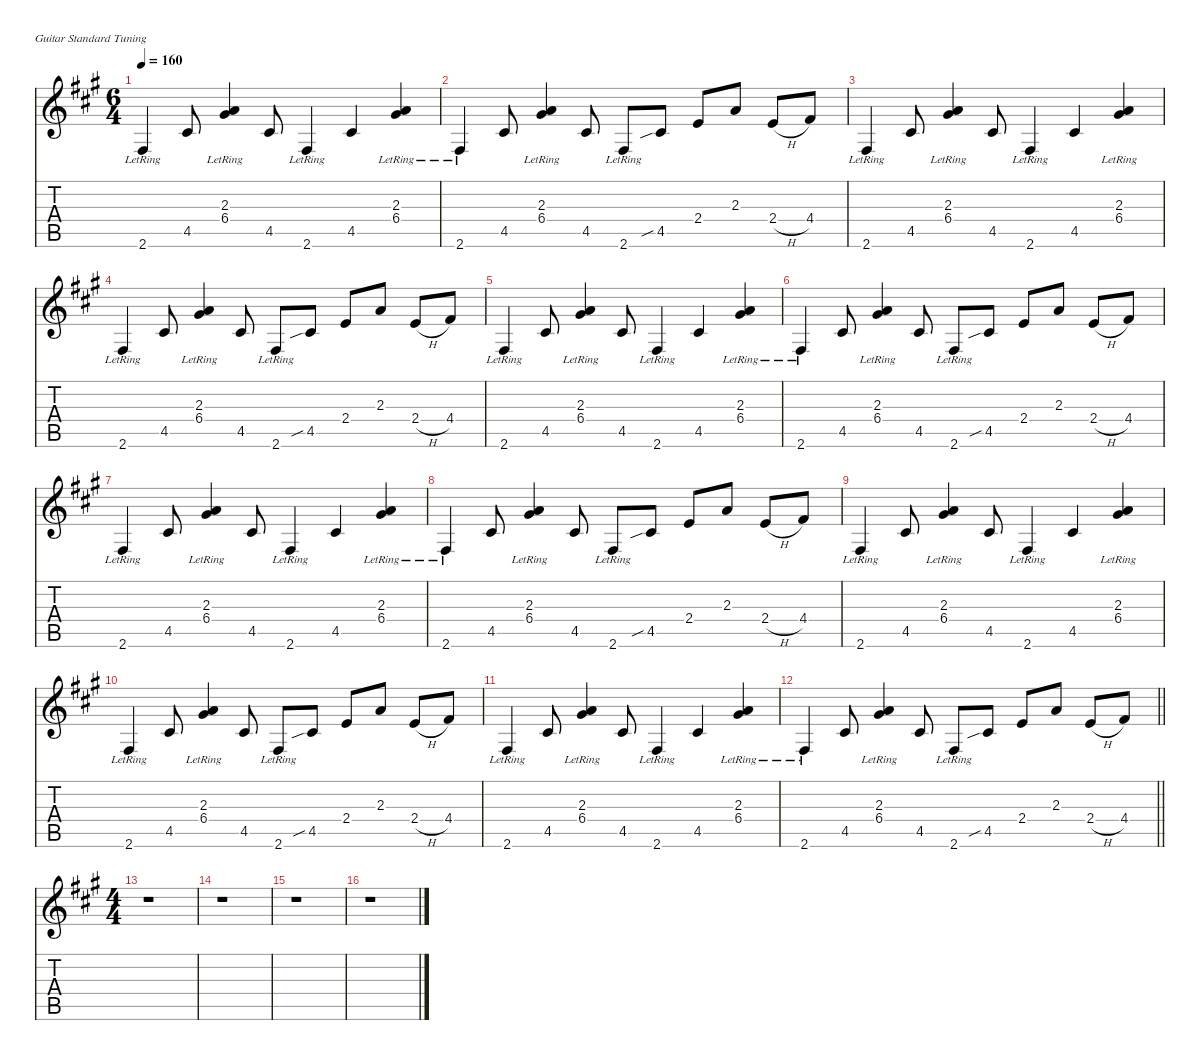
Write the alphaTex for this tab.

\defaultSystemsLayout 4
\hideDynamics
\bracketExtendMode nobrackets
\singleTrackTrackNamePolicy hidden
\multiTrackTrackNamePolicy hidden
\firstSystemTrackNameMode fullname
\firstSystemTrackNameOrientation horizontal
\otherSystemsTrackNameOrientation horizontal
\track ("Clean guitar" "jz.guit.") {defaultSystemsLayout 4 instrument electricguitarjazz}
\staff {score tabs}
\tuning (E4 B3 G3 D3 A2 E2)
\ts (6 4)
\tempo 160
\clef g2
\ks f#minor
2.6{lr acc #}.4{dy f beam Up} 4.5{acc #}.8{beam Up} (2.3{lr acc forcenatural} 6.4{lr acc #}).4{beam Up} 4.5{acc #}.8{beam Up} 2.6{lr acc #}.4{beam Up} 4.5{acc #}.4{beam Up} (2.3{lr acc forcenatural} 6.4{lr acc #}).4{beam Up} |
2.6{lr acc #}.4{beam Up} 4.5{acc #}.8{beam Up} (2.3{lr acc forcenatural} 6.4{lr acc #}).4{beam Up} 4.5{acc #}.8{beam Up} 2.6{lr acc #}.8{beam Up} 4.5{sib acc #}.8{beam Up} 2.4{acc forcenatural}.8{beam Up} 2.3{acc forcenatural}.8{beam Up} 2.4{h acc forcenatural}.8{beam Up} 4.4{acc #}.8{beam Up} |
2.6{lr acc #}.4{beam Up} 4.5{acc #}.8{beam Up} (2.3{lr acc forcenatural} 6.4{lr acc #}).4{beam Up} 4.5{acc #}.8{beam Up} 2.6{lr acc #}.4{beam Up} 4.5{acc #}.4{beam Up} (2.3{lr acc forcenatural} 6.4{lr acc #}).4{beam Up} |
2.6{lr acc #}.4{beam Up} 4.5{acc #}.8{beam Up} (2.3{lr acc forcenatural} 6.4{lr acc #}).4{beam Up} 4.5{acc #}.8{beam Up} 2.6{lr acc #}.8{beam Up} 4.5{sib acc #}.8{beam Up} 2.4{acc forcenatural}.8{beam Up} 2.3{acc forcenatural}.8{beam Up} 2.4{h acc forcenatural}.8{beam Up} 4.4{acc #}.8{beam Up} |
2.6{lr acc #}.4{beam Up} 4.5{acc #}.8{beam Up} (2.3{lr acc forcenatural} 6.4{lr acc #}).4{beam Up} 4.5{acc #}.8{beam Up} 2.6{lr acc #}.4{beam Up} 4.5{acc #}.4{beam Up} (2.3{lr acc forcenatural} 6.4{lr acc #}).4{beam Up} |
2.6{lr acc #}.4{beam Up} 4.5{acc #}.8{beam Up} (2.3{lr acc forcenatural} 6.4{lr acc #}).4{beam Up} 4.5{acc #}.8{beam Up} 2.6{lr acc #}.8{beam Up} 4.5{sib acc #}.8{beam Up} 2.4{acc forcenatural}.8{beam Up} 2.3{acc forcenatural}.8{beam Up} 2.4{h acc forcenatural}.8{beam Up} 4.4{acc #}.8{beam Up} |
2.6{lr acc #}.4{beam Up} 4.5{acc #}.8{beam Up} (2.3{lr acc forcenatural} 6.4{lr acc #}).4{beam Up} 4.5{acc #}.8{beam Up} 2.6{lr acc #}.4{beam Up} 4.5{acc #}.4{beam Up} (2.3{lr acc forcenatural} 6.4{lr acc #}).4{beam Up} |
2.6{lr acc #}.4{beam Up} 4.5{acc #}.8{beam Up} (2.3{lr acc forcenatural} 6.4{lr acc #}).4{beam Up} 4.5{acc #}.8{beam Up} 2.6{lr acc #}.8{beam Up} 4.5{sib acc #}.8{beam Up} 2.4{acc forcenatural}.8{beam Up} 2.3{acc forcenatural}.8{beam Up} 2.4{h acc forcenatural}.8{beam Up} 4.4{acc #}.8{beam Up} |
2.6{lr acc #}.4{beam Up} 4.5{acc #}.8{beam Up} (2.3{lr acc forcenatural} 6.4{lr acc #}).4{beam Up} 4.5{acc #}.8{beam Up} 2.6{lr acc #}.4{beam Up} 4.5{acc #}.4{beam Up} (2.3{lr acc forcenatural} 6.4{lr acc #}).4{beam Up} |
2.6{lr acc #}.4{beam Up} 4.5{acc #}.8{beam Up} (2.3{lr acc forcenatural} 6.4{lr acc #}).4{beam Up} 4.5{acc #}.8{beam Up} 2.6{lr acc #}.8{beam Up} 4.5{sib acc #}.8{beam Up} 2.4{acc forcenatural}.8{beam Up} 2.3{acc forcenatural}.8{beam Up} 2.4{h acc forcenatural}.8{beam Up} 4.4{acc #}.8{beam Up} |
2.6{lr acc #}.4{beam Up} 4.5{acc #}.8{beam Up} (2.3{lr acc forcenatural} 6.4{lr acc #}).4{beam Up} 4.5{acc #}.8{beam Up} 2.6{lr acc #}.4{beam Up} 4.5{acc #}.4{beam Up} (2.3{lr acc forcenatural} 6.4{lr acc #}).4{beam Up} |
\barLineRight lightlight
2.6{lr acc #}.4{beam Up} 4.5{acc #}.8{beam Up} (2.3{lr acc forcenatural} 6.4{lr acc #}).4{beam Up} 4.5{acc #}.8{beam Up} 2.6{lr acc #}.8{beam Up} 4.5{sib acc #}.8{beam Up} 2.4{acc forcenatural}.8{beam Up} 2.3{acc forcenatural}.8{beam Up} 2.4{h acc forcenatural}.8{beam Up} 4.4{acc #}.8{beam Up} |
\ts (4 4)
\beaming (8 2 2 2 2)
r.1{beam Down} |
r.1{beam Down} |
r.1{beam Down} |
r.1{beam Down}
